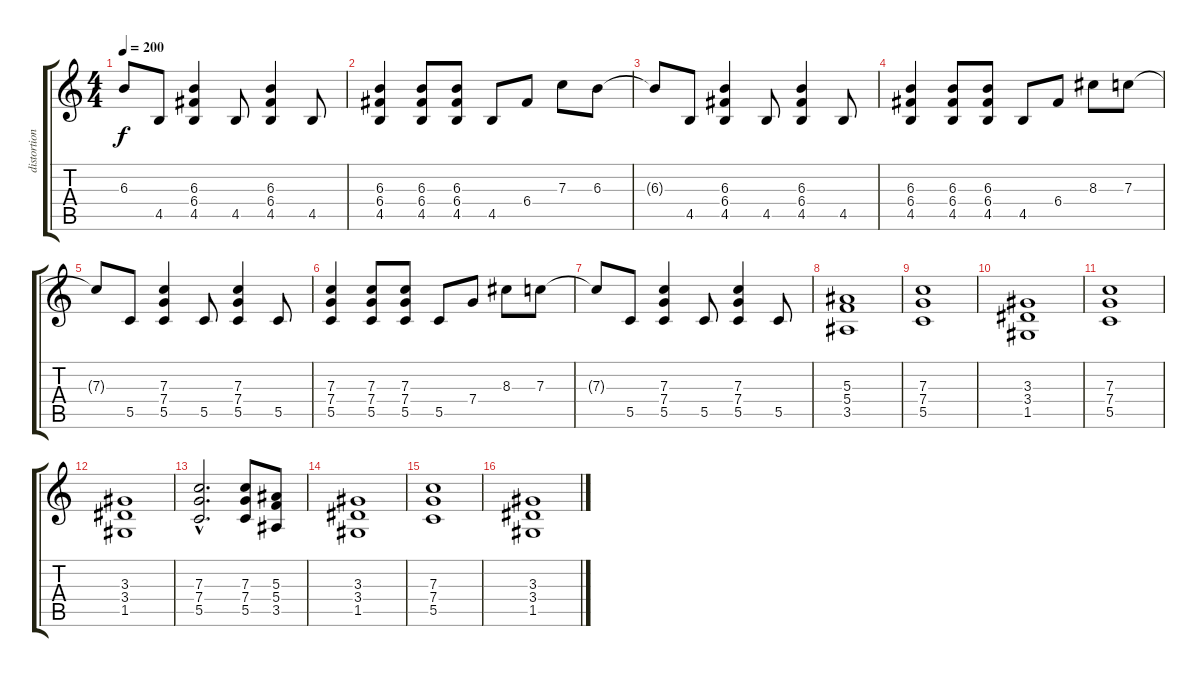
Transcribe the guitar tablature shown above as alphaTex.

\track ("distortion guitar" "distortion") {instrument distortionguitar}
\staff {score tabs}
\tuning (D4 A3 F3 C3 G2 D2) {hide}
\ts (4 4)
\tempo 200
\clef g2
\ks c
6.3{t}.8{dy f} 4.5.8 (6.3 6.4 4.5).4 4.5.8 (6.3 6.4 4.5).4 4.5.8 |
(6.3 6.4 4.5).4 (6.3 6.4 4.5).8 (6.3 6.4 4.5).8 4.5.8 6.4.8 7.3.8 6.3.8 |
6.3{t}.8 4.5.8 (6.3 6.4 4.5).4 4.5.8 (6.3 6.4 4.5).4 4.5.8 |
(6.3 6.4 4.5).4 (6.3 6.4 4.5).8 (6.3 6.4 4.5).8 4.5.8 6.4.8 8.3.8 7.3.8 |
7.3{t}.8 5.5.8 (7.3 7.4 5.5).4 5.5.8 (7.3 7.4 5.5).4 5.5.8 |
(7.3 7.4 5.5).4 (7.3 7.4 5.5).8 (7.3 7.4 5.5).8 5.5.8 7.4.8 8.3.8 7.3.8 |
7.3{t}.8 5.5.8 (7.3 7.4 5.5).4 5.5.8 (7.3 7.4 5.5).4 5.5.8 |
(5.3 5.4 3.5).1 |
(7.3 7.4 5.5).1 |
(3.3 3.4 1.5).1 |
(7.3 7.4 5.5).1 |
(3.3 3.4 1.5).1 |
(7.3{hac} 7.4{hac} 5.5{hac}).2{d} (7.3 7.4 5.5).8 (5.3 5.4 3.5).8 |
(3.3 3.4 1.5).1 |
(7.3 7.4 5.5).1 |
(3.3 3.4 1.5).1
